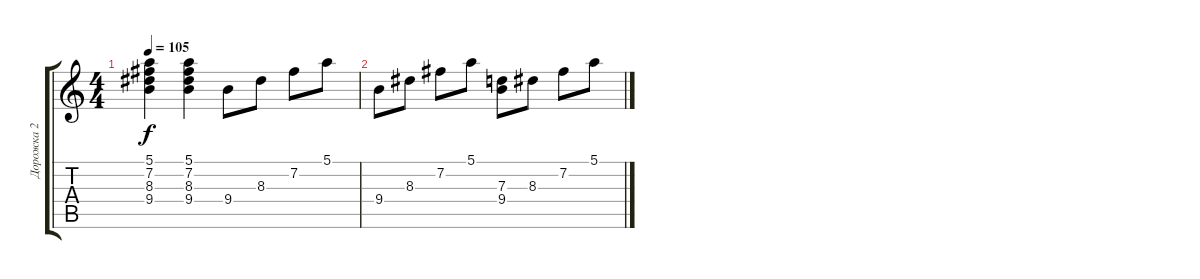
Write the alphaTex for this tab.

\track ("Дорожка 2" "Дорожка 2") {instrument electricguitarclean}
\staff {score tabs}
\tuning (E4 B3 G3 D3 A2 E2) {hide}
\ts (4 4)
\tempo 105
\clef g2
\ks c
(5.1 7.2 8.3 9.4).4{dy f} (5.1 7.2 8.3 9.4).4 9.4.8 8.3.8 7.2.8 5.1.8 |
9.4.8 8.3.8 7.2.8 5.1.8 (7.3 9.4).8 8.3.8 7.2.8 5.1.8
